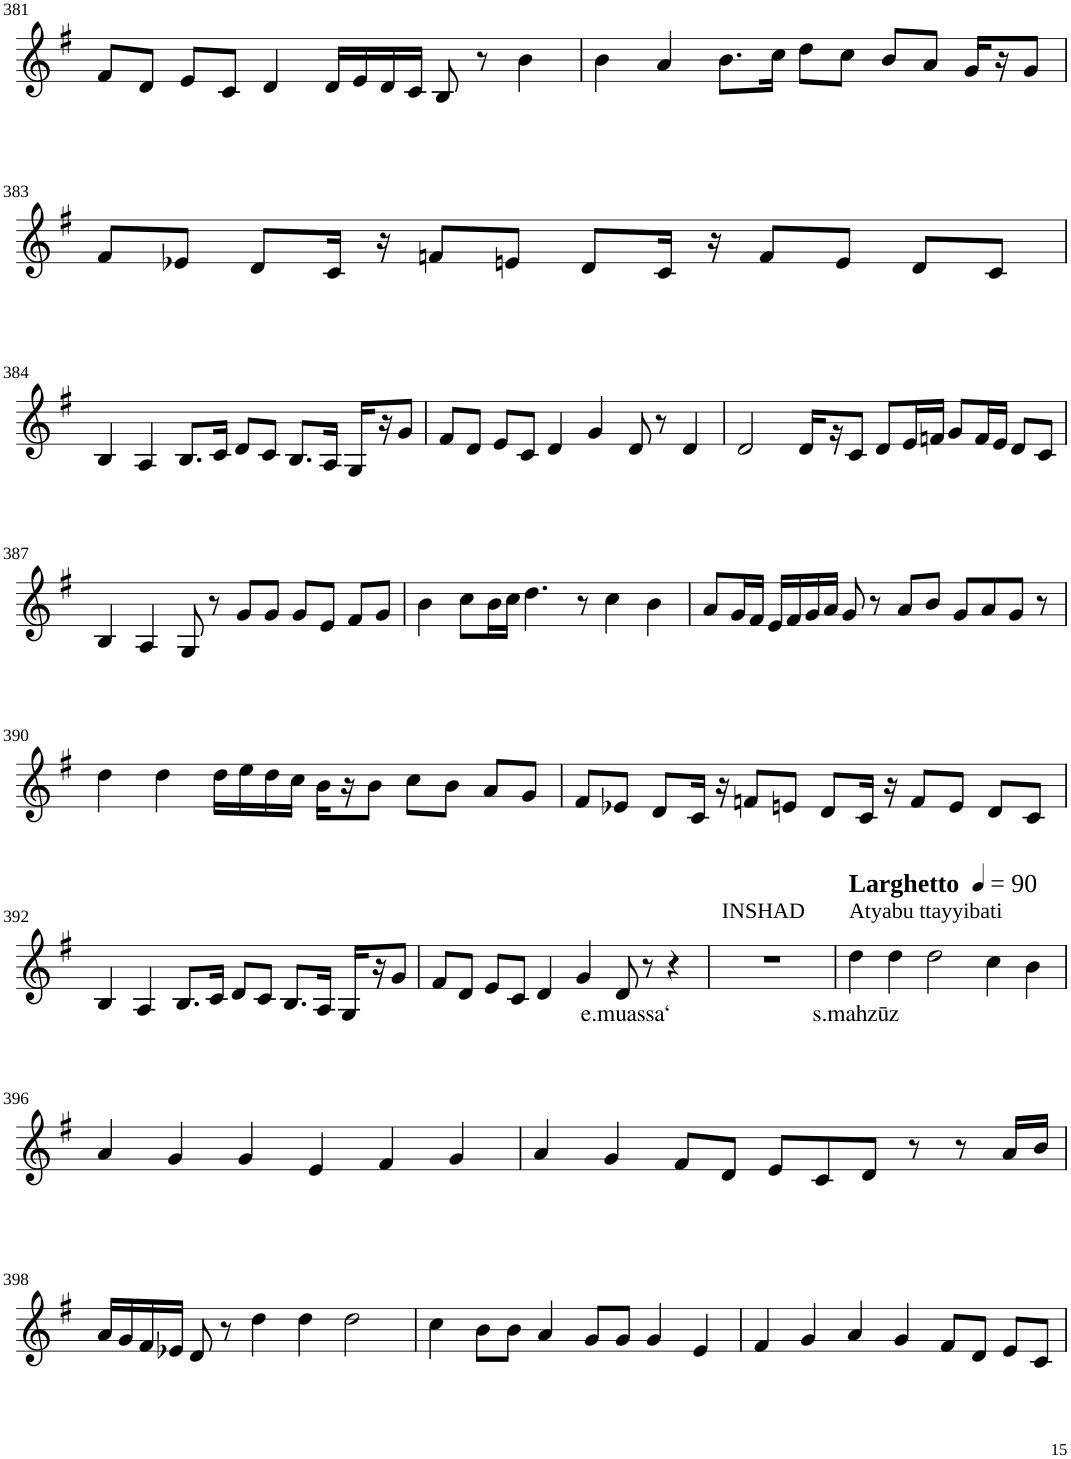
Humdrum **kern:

**kern	**text
*part1	*part1
*staff1	*staff1
*I"Violin	*
!!LO:PB:g=z
*clefG2	*
*k[f#]	*
*G:	*
*M6/4	*
=381	=381
8f#/L	.
8d/J	.
8e/L	.
8c/J	.
4d/	.
16d/LL	.
16e/	.
16d/	.
16c/JJ	.
8B/	.
8r	.
4b\	.
=382	=382
4b\	.
4a/	.
8.b\L	.
16cc\Jk	.
8dd\L	.
8cc\J	.
8b/L	.
8a/J	.
16g/LL	.
16r	.
8g/J	.
!!LO:LB:g=z
=383	=383
8f#/L	.
8e-X/J	.
8d/L	.
16c/Jk	.
16r	.
8fn/L	.
8en/J	.
8d/L	.
16c/Jk	.
16r	.
8f/L	.
8e/J	.
8d/L	.
8c/J	.
!!LO:LB:g=z
=384	=384
4B/	.
4A/	.
8.B/L	.
16c/Jk	.
8d/L	.
8c/J	.
8.B/L	.
16A/Jk	.
16G/LL	.
16r	.
8g/J	.
=385	=385
8f#/L	.
8d/J	.
8e/L	.
8c/J	.
4d/	.
4g/	.
8d/	.
8r	.
4d/	.
=386	=386
2d/	.
16d/LL	.
16r	.
8c/J	.
8d/L	.
16e/L	.
16fn/JJ	.
8g/L	.
16f/L	.
16e/JJ	.
8d/L	.
8c/J	.
!!LO:LB:g=z
=387	=387
4B/	.
4A/	.
8G/	.
8r	.
8g/L	.
8g/J	.
8g/L	.
8e/J	.
8f#/L	.
8g/J	.
=388	=388
4b\	.
8cc\L	.
16b\L	.
16cc\JJ	.
4.dd\	.
8r	.
4cc\	.
4b\	.
=389	=389
8a/L	.
16g/L	.
16f#/JJ	.
16e/LL	.
16f#/	.
16g/	.
16a/JJ	.
8g/	.
8r	.
8a/L	.
8b/J	.
8g/L	.
8a/	.
8g/J	.
8r	.
!!LO:LB:g=z
=390	=390
4dd\	.
4dd\	.
16dd\LL	.
16ee\	.
16dd\	.
16cc\JJ	.
16b\LL	.
16r	.
8b\J	.
8cc\L	.
8b\J	.
8a/L	.
8g/J	.
=391	=391
8f#/L	.
8e-X/J	.
8d/L	.
16c/Jk	.
16r	.
8fn/L	.
8en/J	.
8d/L	.
16c/Jk	.
16r	.
8f/L	.
8e/J	.
8d/L	.
8c/J	.
!!LO:LB:g=z
=392	=392
4B/	.
4A/	.
8.B/L	.
16c/Jk	.
8d/L	.
8c/J	.
8.B/L	.
16A/Jk	.
16G/LL	.
16r	.
8g/J	.
=393	=393
8f#/L	.
8d/J	.
8e/L	.
8c/J	.
4d/	.
4g/	.
!	!LO:LY:b
8d/	e.muassa‘
8r	.
4r	.
=394	=394
!LO:TX:a:t=INSHAD	!
1.r	.
=395	=395
*MM90	*
!LO:TX:a:B:t=Larghetto	!
!LO:TX:a:t=Atyabu ttayyibati	!
!	!LO:LY:b
4dd\	s.mahzūz
4dd\	.
2dd\	.
4cc\	.
4b\	.
!!LO:LB:g=z
=396	=396
4a/	.
4g/	.
4g/	.
4e/	.
4f#/	.
4g/	.
=397	=397
4a/	.
4g/	.
8f#/L	.
8d/J	.
8e/L	.
8c/	.
8d/J	.
8r	.
8r	.
16a/LL	.
16b/JJ	.
!!LO:LB:g=z
=398	=398
16a/LL	.
16g/	.
16f#/	.
16e-X/JJ	.
8d/	.
8r	.
4dd\	.
4dd\	.
2dd\	.
=399	=399
4cc\	.
8b\L	.
8b\J	.
4a/	.
8g/L	.
8g/J	.
4g/	.
4e/	.
=400	=400
4f#/	.
4g/	.
4a/	.
4g/	.
8f#/L	.
8d/J	.
8e/L	.
8c/J	.
=	=
*-	*-
